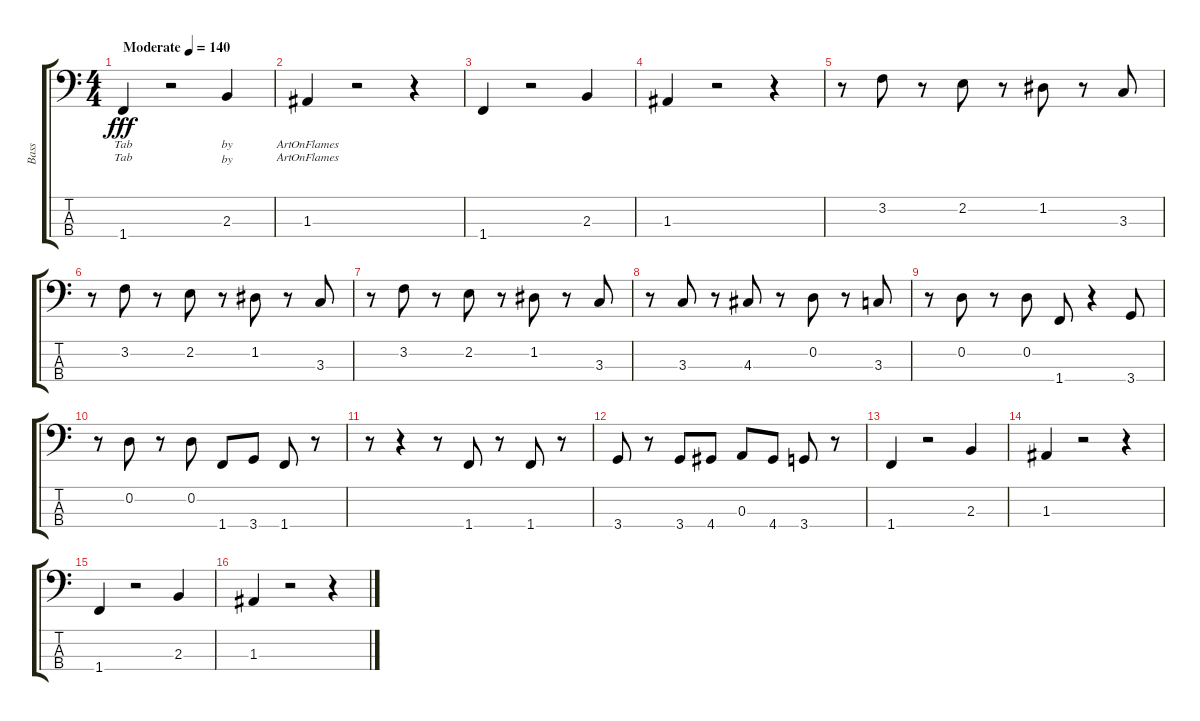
\track ("Bass" "Bass") {instrument electricbasspick}
\staff {score tabs}
\tuning (G2 D2 A1 E1) {hide}
\ts (4 4)
\tempo (140 "Moderate")
\clef f4
\ks c
1.4.4{lyrics (0 "Tab") lyrics (1 "Tab") lyrics (2 "") lyrics (3 "") lyrics (4 "") dy fff instrument electricbasspick} r.2 2.3.4{lyrics (0 "by") lyrics (1 "by") lyrics (2 "") lyrics (3 "") lyrics (4 "")} |
1.3.4{lyrics (0 "ArtOnFlames") lyrics (1 "ArtOnFlames") lyrics (2 "") lyrics (3 "") lyrics (4 "")} r.2 r.4 |
1.4.4 r.2 2.3.4 |
1.3.4 r.2 r.4 |
r.8 3.2.8 r.8 2.2.8 r.8 1.2.8 r.8 3.3.8 |
r.8 3.2.8 r.8 2.2.8 r.8 1.2.8 r.8 3.3.8 |
r.8 3.2.8 r.8 2.2.8 r.8 1.2.8 r.8 3.3.8 |
r.8 3.3.8 r.8 4.3.8 r.8 0.2.8 r.8 3.3.8 |
r.8 0.2.8 r.8 0.2.8 1.4.8 r.4 3.4.8 |
r.8 0.2.8 r.8 0.2.8 1.4.8 3.4.8 1.4.8 r.8 |
r.8 r.4 r.8 1.4.8 r.8 1.4.8 r.8 |
3.4.8 r.8 3.4.8 4.4.8 0.3.8 4.4.8 3.4.8 r.8 |
1.4.4 r.2 2.3.4 |
1.3.4 r.2 r.4 |
1.4.4 r.2 2.3.4 |
1.3.4 r.2 r.4
